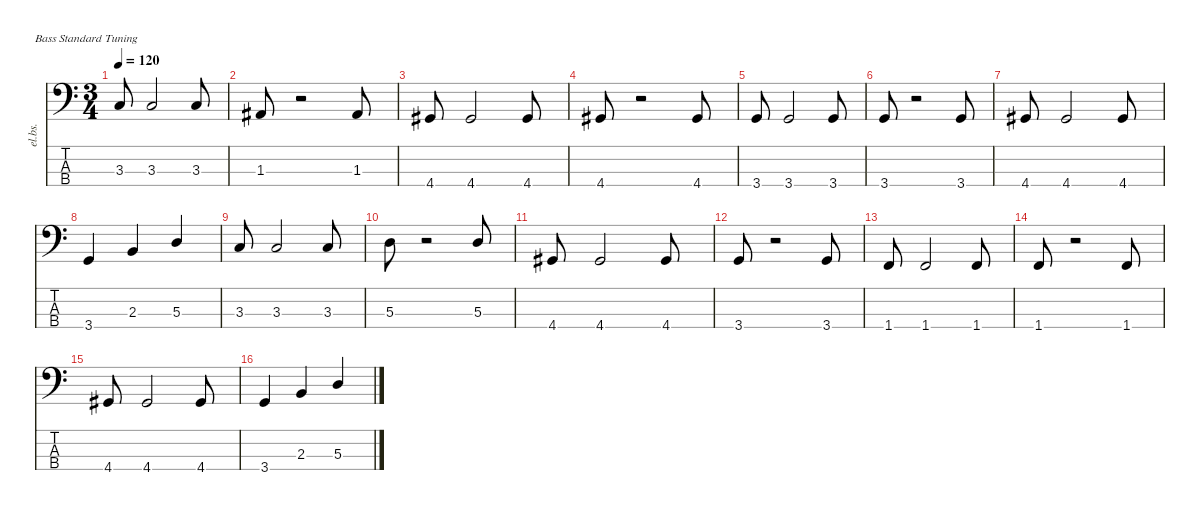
\defaultSystemsLayout 4
\hideDynamics
\bracketExtendMode nobrackets
\otherSystemsTrackNameOrientation horizontal
\track ("Electric Bass" "el.bs.") {instrument electricbassfinger}
\staff {score tabs}
\tuning (G2 D2 A1 E1)
\ts (3 4)
\beaming (8 2 2 2)
\tempo 120
\clef f4
\ks c
3.3.8{dy mf instrument electricbassfinger beam Up} 3.3.2{beam Up} 3.3.8{beam Up} |
1.3{acc #}.8{beam Up} r.2{beam Up} 1.3{acc #}.8{beam Up} |
4.4{acc #}.8{beam Up} 4.4{acc #}.2{beam Up} 4.4{acc #}.8{beam Up} |
4.4{acc #}.8{beam Up} r.2{beam Up} 4.4{acc #}.8{beam Up} |
3.4.8{beam Up} 3.4.2{beam Up} 3.4.8{beam Up} |
3.4.8{beam Up} r.2{beam Up} 3.4.8{beam Up} |
4.4{acc #}.8{beam Up} 4.4{acc #}.2{beam Up} 4.4{acc #}.8{beam Up} |
3.4.4{beam Up} 2.3.4{beam Up} 5.3.4{beam Up} |
3.3.8{beam Up} 3.3.2{beam Up} 3.3.8{beam Up} |
5.3.8{beam Down} r.2{beam Up} 5.3.8{beam Up} |
4.4{acc #}.8{beam Up} 4.4{acc #}.2{beam Up} 4.4{acc #}.8{beam Up} |
3.4.8{beam Up} r.2{beam Up} 3.4.8{beam Up} |
1.4.8{beam Up} 1.4.2{beam Up} 1.4.8{beam Up} |
1.4.8{beam Up} r.2{beam Up} 1.4.8{beam Up} |
4.4{acc #}.8{beam Up} 4.4{acc #}.2{beam Up} 4.4{acc #}.8{beam Up} |
3.4.4{beam Up} 2.3.4{beam Up} 5.3.4{beam Up}
